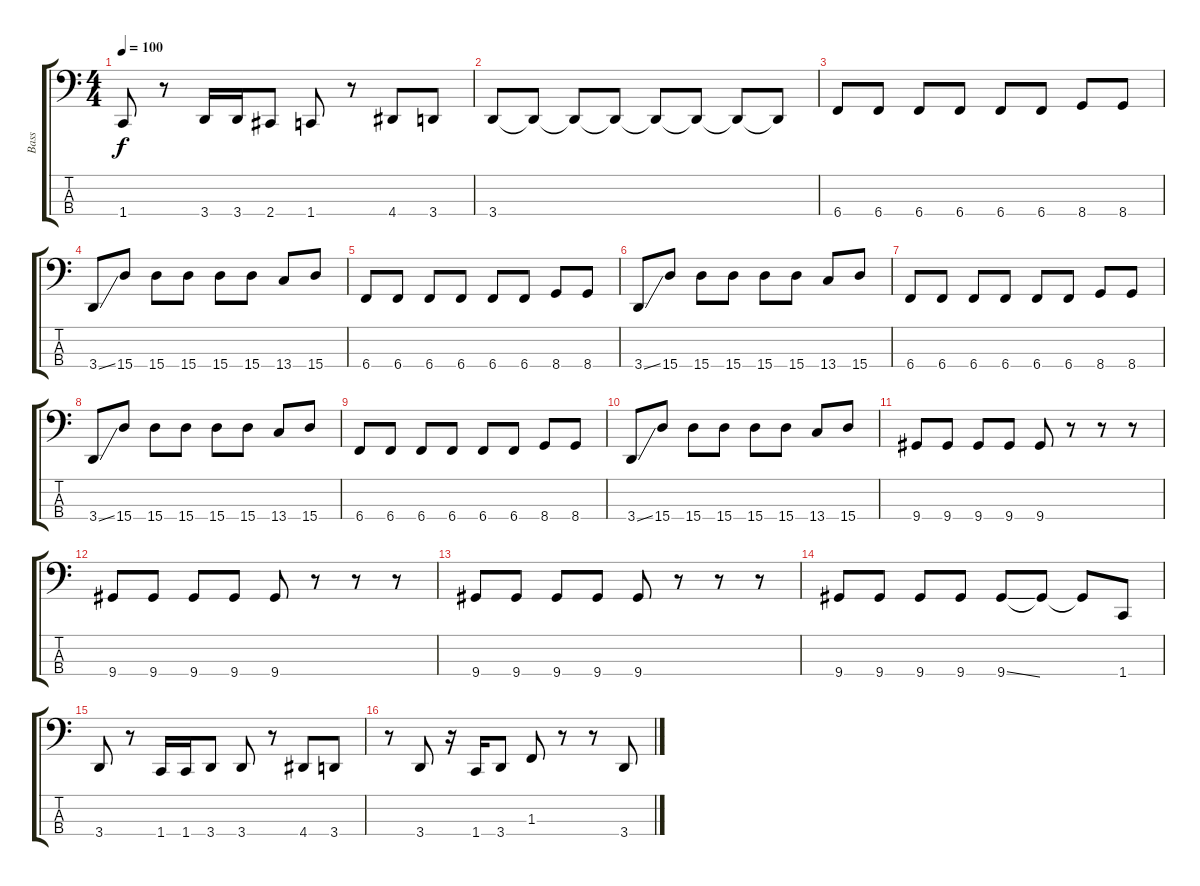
\track ("Bass" "Bass") {instrument synthbass2}
\staff {score tabs}
\tuning (D2 A1 E1 B0) {hide}
\ts (4 4)
\tempo 100
\clef f4
\ks c
1.4.8{dy f} r.8 3.4.16 3.4.16 2.4.8 1.4.8 r.8 4.4.8 3.4.8 |
3.4.8 3.4{t}.8 3.4{t}.8 3.4{t}.8 3.4{t}.8 3.4{t}.8 3.4{t}.8 3.4{t}.8 |
6.4.8 6.4.8 6.4.8 6.4.8 6.4.8 6.4.8 8.4.8 8.4.8 |
3.4{ss}.8 15.4.8 15.4.8 15.4.8 15.4.8 15.4.8 13.4.8 15.4.8 |
6.4.8 6.4.8 6.4.8 6.4.8 6.4.8 6.4.8 8.4.8 8.4.8 |
3.4{ss}.8 15.4.8 15.4.8 15.4.8 15.4.8 15.4.8 13.4.8 15.4.8 |
6.4.8 6.4.8 6.4.8 6.4.8 6.4.8 6.4.8 8.4.8 8.4.8 |
3.4{ss}.8 15.4.8 15.4.8 15.4.8 15.4.8 15.4.8 13.4.8 15.4.8 |
6.4.8 6.4.8 6.4.8 6.4.8 6.4.8 6.4.8 8.4.8 8.4.8 |
3.4{ss}.8 15.4.8 15.4.8 15.4.8 15.4.8 15.4.8 13.4.8 15.4.8 |
9.4.8 9.4.8 9.4.8 9.4.8 9.4.8 r.8 r.8 r.8 |
9.4.8 9.4.8 9.4.8 9.4.8 9.4.8 r.8 r.8 r.8 |
9.4.8 9.4.8 9.4.8 9.4.8 9.4.8 r.8 r.8 r.8 |
9.4.8 9.4.8 9.4.8 9.4.8 9.4{ss}.8 9.4{t}.8 9.4{t}.8 1.4.8 |
3.4.8 r.8 1.4.16 1.4.16 3.4.8 3.4.8 r.8 4.4.8 3.4.8 |
r.8 3.4.8 r.16 1.4.16 3.4.8 1.3.8 r.8 r.8 3.4.8
